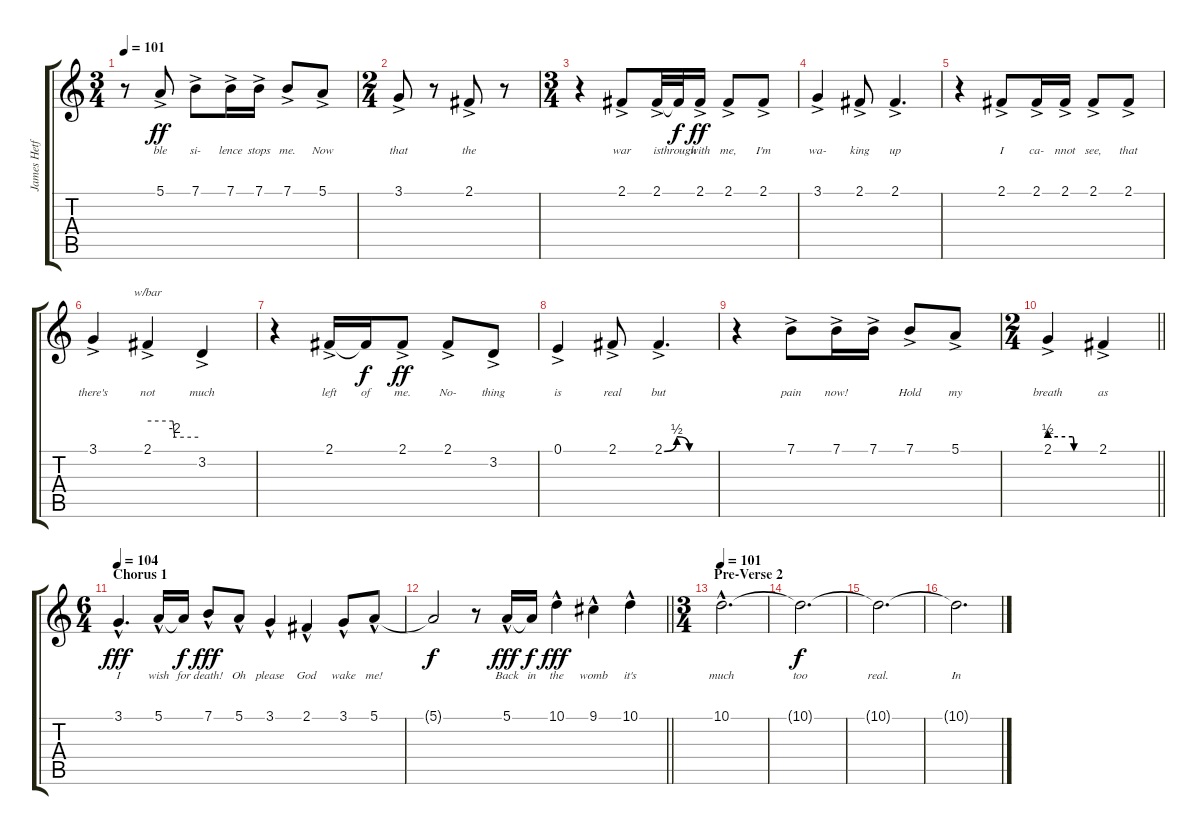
\track ("James Hetfield (Vocals)" "James Hetf") {instrument oboe}
\staff {score tabs}
\tuning (E4 B3 G3 D3 A2 E2) {hide}
\ts (3 4)
\tempo 101
\clef g2
\ks c
r.8{dy ff} 5.1{ac}.8{lyrics (0 "ble") lyrics (1 "") lyrics (2 "") lyrics (3 "") lyrics (4 "")} 7.1{ac}.8{lyrics (0 "si-") lyrics (1 "") lyrics (2 "") lyrics (3 "") lyrics (4 "")} 7.1{ac}.16{lyrics (0 "lence") lyrics (1 "") lyrics (2 "") lyrics (3 "") lyrics (4 "")} 7.1{ac}.16{lyrics (0 "stops") lyrics (1 "") lyrics (2 "") lyrics (3 "") lyrics (4 "")} 7.1{ac}.8{lyrics (0 "me.") lyrics (1 "") lyrics (2 "") lyrics (3 "") lyrics (4 "")} 5.1{ac}.8{lyrics (0 "Now") lyrics (1 "") lyrics (2 "") lyrics (3 "") lyrics (4 "")} |
\ts (2 4)
3.1{ac}.8{lyrics (0 "that") lyrics (1 "") lyrics (2 "") lyrics (3 "") lyrics (4 "")} r.8 2.1{ac}.8{lyrics (0 "the") lyrics (1 "") lyrics (2 "") lyrics (3 "") lyrics (4 "")} r.8 |
\ts (3 4)
r.4 2.1{ac}.8{lyrics (0 "war") lyrics (1 "") lyrics (2 "") lyrics (3 "") lyrics (4 "")} 2.1{ac}.32{lyrics (0 "is") lyrics (1 "") lyrics (2 "") lyrics (3 "") lyrics (4 "")} 2.1{t}.32{lyrics (0 "through") lyrics (1 "") lyrics (2 "") lyrics (3 "") lyrics (4 "") dy f} 2.1{ac}.16{lyrics (0 "with") lyrics (1 "") lyrics (2 "") lyrics (3 "") lyrics (4 "") dy ff} 2.1{ac}.8{lyrics (0 "me,") lyrics (1 "") lyrics (2 "") lyrics (3 "") lyrics (4 "")} 2.1{ac}.8{lyrics (0 "I'm") lyrics (1 "") lyrics (2 "") lyrics (3 "") lyrics (4 "")} |
3.1{ac}.4{lyrics (0 "wa-") lyrics (1 "") lyrics (2 "") lyrics (3 "") lyrics (4 "")} 2.1{ac}.8{lyrics (0 "king") lyrics (1 "") lyrics (2 "") lyrics (3 "") lyrics (4 "")} 2.1{ac}.4{d lyrics (0 "up") lyrics (1 "") lyrics (2 "") lyrics (3 "") lyrics (4 "")} |
r.4 2.1{ac}.8{lyrics (0 "I") lyrics (1 "") lyrics (2 "") lyrics (3 "") lyrics (4 "")} 2.1{ac}.16{lyrics (0 "ca-") lyrics (1 "") lyrics (2 "") lyrics (3 "") lyrics (4 "")} 2.1{ac}.16{lyrics (0 "nnot") lyrics (1 "") lyrics (2 "") lyrics (3 "") lyrics (4 "")} 2.1{ac}.8{lyrics (0 "see,") lyrics (1 "") lyrics (2 "") lyrics (3 "") lyrics (4 "")} 2.1{ac}.8{lyrics (0 "that") lyrics (1 "") lyrics (2 "") lyrics (3 "") lyrics (4 "")} |
3.1{ac}.4{lyrics (0 "there's") lyrics (1 "") lyrics (2 "") lyrics (3 "") lyrics (4 "")} 2.1{ac}.4{tbe (custom default 0 0 30 0 32 -8 60 -8) lyrics (0 "not") lyrics (1 "") lyrics (2 "") lyrics (3 "") lyrics (4 "")} 3.2{ac}.4{lyrics (0 "much") lyrics (1 "") lyrics (2 "") lyrics (3 "") lyrics (4 "")} |
r.4 2.1{ac}.16{lyrics (0 "left") lyrics (1 "") lyrics (2 "") lyrics (3 "") lyrics (4 "")} 2.1{t}.16{lyrics (0 "of") lyrics (1 "") lyrics (2 "") lyrics (3 "") lyrics (4 "") dy f} 2.1{ac}.8{lyrics (0 "me.") lyrics (1 "") lyrics (2 "") lyrics (3 "") lyrics (4 "") dy ff} 2.1{ac}.8{lyrics (0 "No-") lyrics (1 "") lyrics (2 "") lyrics (3 "") lyrics (4 "")} 3.2{ac}.8{lyrics (0 "thing") lyrics (1 "") lyrics (2 "") lyrics (3 "") lyrics (4 "")} |
0.1{ac}.4{lyrics (0 "is") lyrics (1 "") lyrics (2 "") lyrics (3 "") lyrics (4 "")} 2.1{ac}.8{lyrics (0 "real") lyrics (1 "") lyrics (2 "") lyrics (3 "") lyrics (4 "")} 2.1{be (custom 0 0 15 2 30 0 60 0) ac}.4{d lyrics (0 "but") lyrics (1 "") lyrics (2 "") lyrics (3 "") lyrics (4 "")} |
r.4 7.1{ac}.8{lyrics (0 "pain") lyrics (1 "") lyrics (2 "") lyrics (3 "") lyrics (4 "")} 7.1{ac}.16{lyrics (0 "now!") lyrics (1 "") lyrics (2 "") lyrics (3 "") lyrics (4 "")} 7.1{ac}.16{lyrics (0 "") lyrics (1 "") lyrics (2 "") lyrics (3 "") lyrics (4 "")} 7.1{ac}.8{lyrics (0 "Hold") lyrics (1 "") lyrics (2 "") lyrics (3 "") lyrics (4 "")} 5.1{ac}.8{lyrics (0 "my") lyrics (1 "") lyrics (2 "") lyrics (3 "") lyrics (4 "")} |
\ts (2 4)
\barLineRight lightlight
2.1{be (custom 0 2 30 2 32 0 60 0) ac}.4{lyrics (0 "breath") lyrics (1 "") lyrics (2 "") lyrics (3 "") lyrics (4 "")} 2.1{ac}.4{lyrics (0 "as") lyrics (1 "") lyrics (2 "") lyrics (3 "") lyrics (4 "")} |
\ts (6 4)
\section ("" "Chorus 1")
\tempo 104
3.1{hac}.4{d lyrics (0 "I") lyrics (1 "") lyrics (2 "") lyrics (3 "") lyrics (4 "") dy fff} 5.1{hac}.16{lyrics (0 "wish") lyrics (1 "") lyrics (2 "") lyrics (3 "") lyrics (4 "")} 5.1{t}.16{lyrics (0 "for") lyrics (1 "") lyrics (2 "") lyrics (3 "") lyrics (4 "") dy f} 7.1{hac}.8{lyrics (0 "death!") lyrics (1 "") lyrics (2 "") lyrics (3 "") lyrics (4 "") dy fff} 5.1{hac}.8{lyrics (0 "Oh") lyrics (1 "") lyrics (2 "") lyrics (3 "") lyrics (4 "")} 3.1{hac}.4{lyrics (0 "please") lyrics (1 "") lyrics (2 "") lyrics (3 "") lyrics (4 "")} 2.1{hac}.4{lyrics (0 "God") lyrics (1 "") lyrics (2 "") lyrics (3 "") lyrics (4 "")} 3.1{hac}.8{lyrics (0 "wake") lyrics (1 "") lyrics (2 "") lyrics (3 "") lyrics (4 "")} 5.1{hac}.8{lyrics (0 "me!") lyrics (1 "") lyrics (2 "") lyrics (3 "") lyrics (4 "")} |
\barLineRight lightlight
5.1{t}.2{lyrics (0 "") lyrics (1 "") lyrics (2 "") lyrics (3 "") lyrics (4 "") dy f} r.8 5.1{hac}.16{lyrics (0 "Back") lyrics (1 "") lyrics (2 "") lyrics (3 "") lyrics (4 "") dy fff} 5.1{t}.16{lyrics (0 "in") lyrics (1 "") lyrics (2 "") lyrics (3 "") lyrics (4 "") dy f} 10.1{hac}.4{lyrics (0 "the") lyrics (1 "") lyrics (2 "") lyrics (3 "") lyrics (4 "") dy fff} 9.1{hac}.4{lyrics (0 "womb") lyrics (1 "") lyrics (2 "") lyrics (3 "") lyrics (4 "")} 10.1{hac}.4{lyrics (0 "it's") lyrics (1 "") lyrics (2 "") lyrics (3 "") lyrics (4 "")} |
\ts (3 4)
\section ("" "Pre-Verse 2")
\tempo 101
10.1{hac}.2{d lyrics (0 "much") lyrics (1 "") lyrics (2 "") lyrics (3 "") lyrics (4 "") volume 0} |
10.1{t}.2{d lyrics (0 "too") lyrics (1 "") lyrics (2 "") lyrics (3 "") lyrics (4 "") dy f} |
10.1{t}.2{d lyrics (0 "real.") lyrics (1 "") lyrics (2 "") lyrics (3 "") lyrics (4 "")} |
10.1{t}.2{d lyrics (0 "In") lyrics (1 "") lyrics (2 "") lyrics (3 "") lyrics (4 "")}
